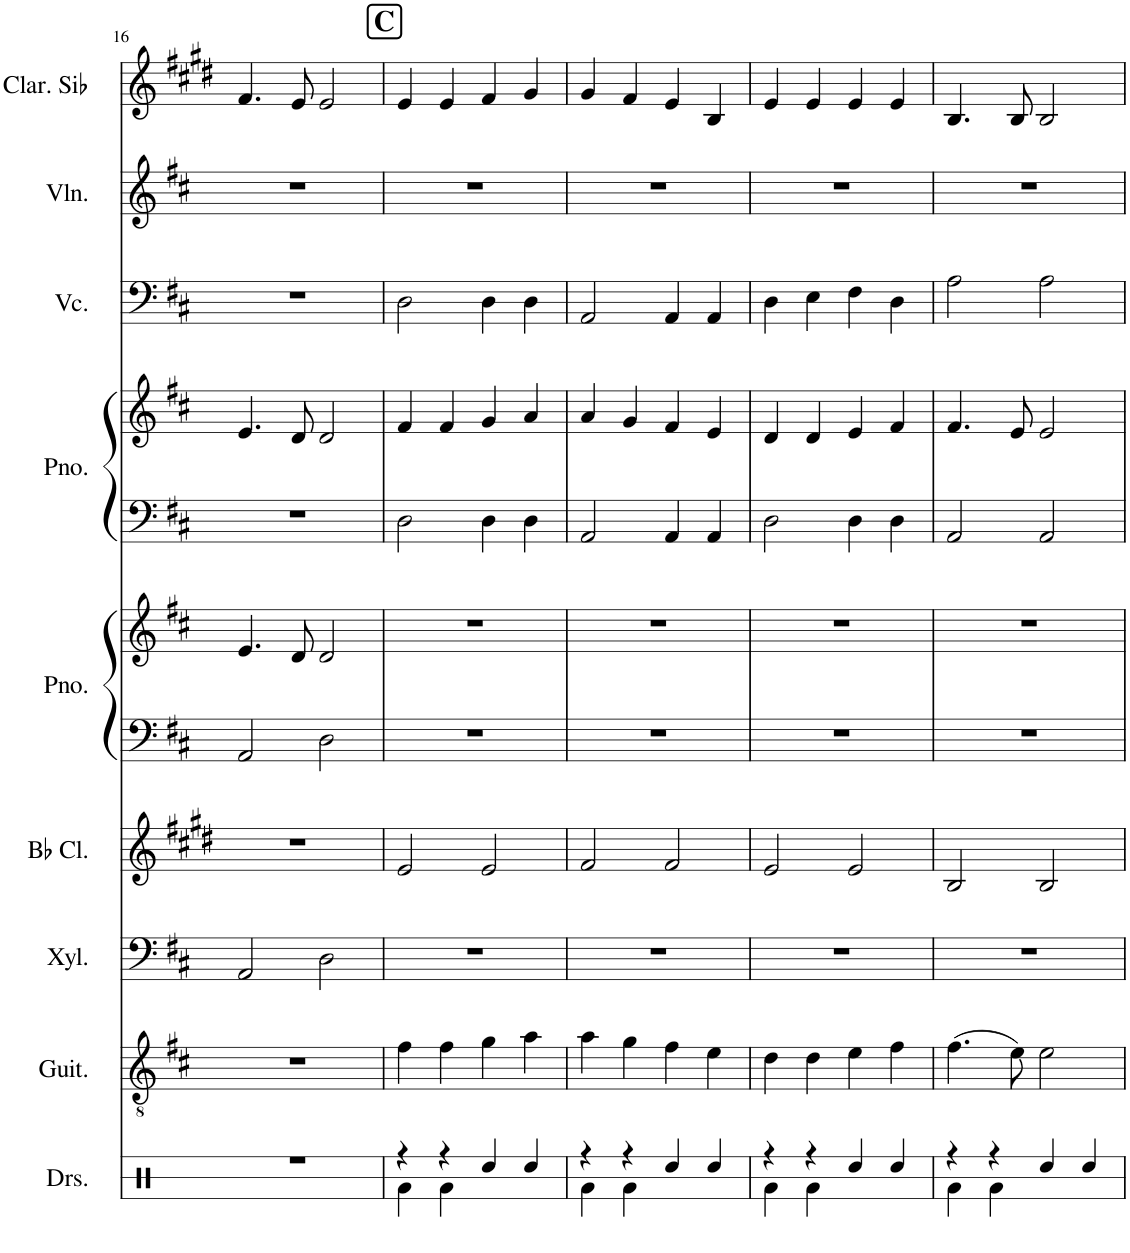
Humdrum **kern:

**kern	**kern	**kern	**kern	**kern	**kern	**kern	**kern	**kern	**kern	**kern
*part9	*part8	*part7	*part6	*part5	*part5	*part4	*part4	*part3	*part2	*part1
*staff11	*staff10	*staff9	*staff8	*staff7	*staff6	*staff5	*staff4	*staff3	*staff2	*staff1
*I"Drumset	*I"Classical Guitar	*I"Xylophone	*I"Bb Clarinet	*I"Piano	*	*I"Piano	*	*I"Violoncello	*I"Violin	*I"Clarinette en Sib
*I'Drs.	*I'Guit.	*I'Xyl.	*I'Bb Cl.	*I'Pno.	*	*I'Pno.	*	*I'Vc.	*I'Vln.	*I'Clar. Sib
!!LO:PB:g=z
*clefX	*clefGv2	*clefF4	*clefG2	*clefF4	*clefG2	*clefF4	*clefG2	*clefF4	*clefG2	*clefG2
*	*	*Trd-7c-12	*Trd1c2	*	*	*	*	*	*	*Trd1c2
*k[]	*k[f#c#]	*k[f#c#]	*k[f#c#g#d#]	*k[f#c#]	*k[f#c#]	*k[f#c#]	*k[f#c#]	*k[f#c#]	*k[f#c#]	*k[f#c#g#d#]
*M4/4	*M4/4	*M4/4	*M4/4	*M4/4	*M4/4	*M4/4	*M4/4	*M4/4	*M4/4	*M4/4
=16	=16	=16	=16	=16	=16	=16	=16	=16	=16	=16
1r	1r	2AA/	1r	2AA/	4.e/	1r	4.e/	1r	1r	4.f#/
.	.	.	.	.	8d/	.	8d/	.	.	8e/
.	.	2D\	.	2D\	2d/	.	2d/	.	.	2e/
!!LO:REH:place=s1:a:B:cj:fs=14:t=C
=17	=17	=17	=17	=17	=17	=17	=17	=17	=17	=17
*^	*	*	*	*	*	*	*	*	*	*
4r	4Ra\	4f#\	1r	2e/	1r	1r	2D\	4f#/	2D\	1r	4e/
4r	4Ra\	4f#\	.	.	.	.	.	4f#/	.	.	4e/
4Rcc/	2ryy	4g\	.	2e/	.	.	4D\	4g/	4D\	.	4f#/
4Rcc/	.	4a\	.	.	.	.	4D\	4a/	4D\	.	4g#/
=18	=18	=18	=18	=18	=18	=18	=18	=18	=18	=18	=18
4r	4Ra\	4a\	1r	2f#/	1r	1r	2AA/	4a/	2AA/	1r	4g#/
4r	4Ra\	4g\	.	.	.	.	.	4g/	.	.	4f#/
4Rcc/	2ryy	4f#\	.	2f#/	.	.	4AA/	4f#/	4AA/	.	4e/
4Rcc/	.	4e\	.	.	.	.	4AA/	4e/	4AA/	.	4B/
=19	=19	=19	=19	=19	=19	=19	=19	=19	=19	=19	=19
4r	4Ra\	4d\	1r	2e/	1r	1r	2D\	4d/	4D\	1r	4e/
4r	4Ra\	4d\	.	.	.	.	.	4d/	4E\	.	4e/
4Rcc/	2ryy	4e\	.	2e/	.	.	4D\	4e/	4F#\	.	4e/
4Rcc/	.	4f#\	.	.	.	.	4D\	4f#/	4D\	.	4e/
=20	=20	=20	=20	=20	=20	=20	=20	=20	=20	=20	=20
4r	4Ra\	(4.f#\	1r	2B/	1r	1r	2AA/	4.f#/	2A\	1r	4.B/
4r	4Ra\	.	.	.	.	.	.	.	.	.	.
.	.	8e\)	.	.	.	.	.	8e/	.	.	8B/
4Rcc/	2ryy	2e\	.	2B/	.	.	2AA/	2e/	2A\	.	2B/
4Rcc/	.	.	.	.	.	.	.	.	.	.	.
*v	*v	*	*	*	*	*	*	*	*	*	*
=	=	=	=	=	=	=	=	=	=	=
*-	*-	*-	*-	*-	*-	*-	*-	*-	*-	*-
